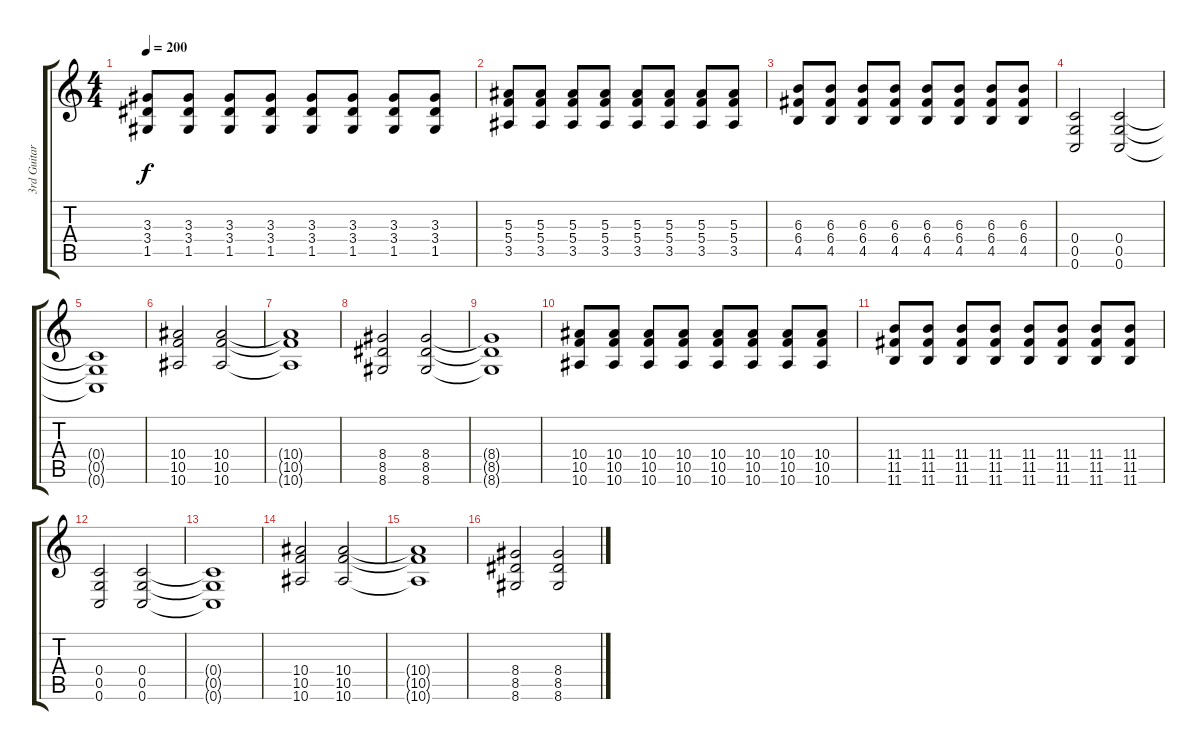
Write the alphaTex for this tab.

\track ("3rd Guitar" "3rd Guitar") {instrument distortionguitar}
\staff {score tabs}
\tuning (D4 A3 F3 C3 G2 C2) {hide}
\ts (4 4)
\tempo 200
\clef g2
\ks c
(3.3 3.4 1.5).8{dy f} (3.3 3.4 1.5).8 (3.3 3.4 1.5).8 (3.3 3.4 1.5).8 (3.3 3.4 1.5).8 (3.3 3.4 1.5).8 (3.3 3.4 1.5).8 (3.3 3.4 1.5).8 |
(5.3 5.4 3.5).8 (5.3 5.4 3.5).8 (5.3 5.4 3.5).8 (5.3 5.4 3.5).8 (5.3 5.4 3.5).8 (5.3 5.4 3.5).8 (5.3 5.4 3.5).8 (5.3 5.4 3.5).8 |
(6.3 6.4 4.5).8 (6.3 6.4 4.5).8 (6.3 6.4 4.5).8 (6.3 6.4 4.5).8 (6.3 6.4 4.5).8 (6.3 6.4 4.5).8 (6.3 6.4 4.5).8 (6.3 6.4 4.5).8 |
(0.4 0.5 0.6).2{balance 8} (0.4 0.5 0.6).2 |
(0.4{t} 0.5{t} 0.6{t}).1 |
(10.4 10.5 10.6).2 (10.4 10.5 10.6).2 |
(10.4{t} 10.5{t} 10.6{t}).1 |
(8.4 8.5 8.6).2 (8.4 8.5 8.6).2 |
(8.4{t} 8.5{t} 8.6{t}).1 |
(10.4 10.5 10.6).8 (10.4 10.5 10.6).8 (10.4 10.5 10.6).8 (10.4 10.5 10.6).8 (10.4 10.5 10.6).8 (10.4 10.5 10.6).8 (10.4 10.5 10.6).8 (10.4 10.5 10.6).8 |
(11.4 11.5 11.6).8 (11.4 11.5 11.6).8 (11.4 11.5 11.6).8 (11.4 11.5 11.6).8 (11.4 11.5 11.6).8 (11.4 11.5 11.6).8 (11.4 11.5 11.6).8 (11.4 11.5 11.6).8 |
(0.4 0.5 0.6).2 (0.4 0.5 0.6).2 |
(0.4{t} 0.5{t} 0.6{t}).1 |
(10.4 10.5 10.6).2 (10.4 10.5 10.6).2 |
(10.4{t} 10.5{t} 10.6{t}).1 |
(8.4 8.5 8.6).2 (8.4 8.5 8.6).2
